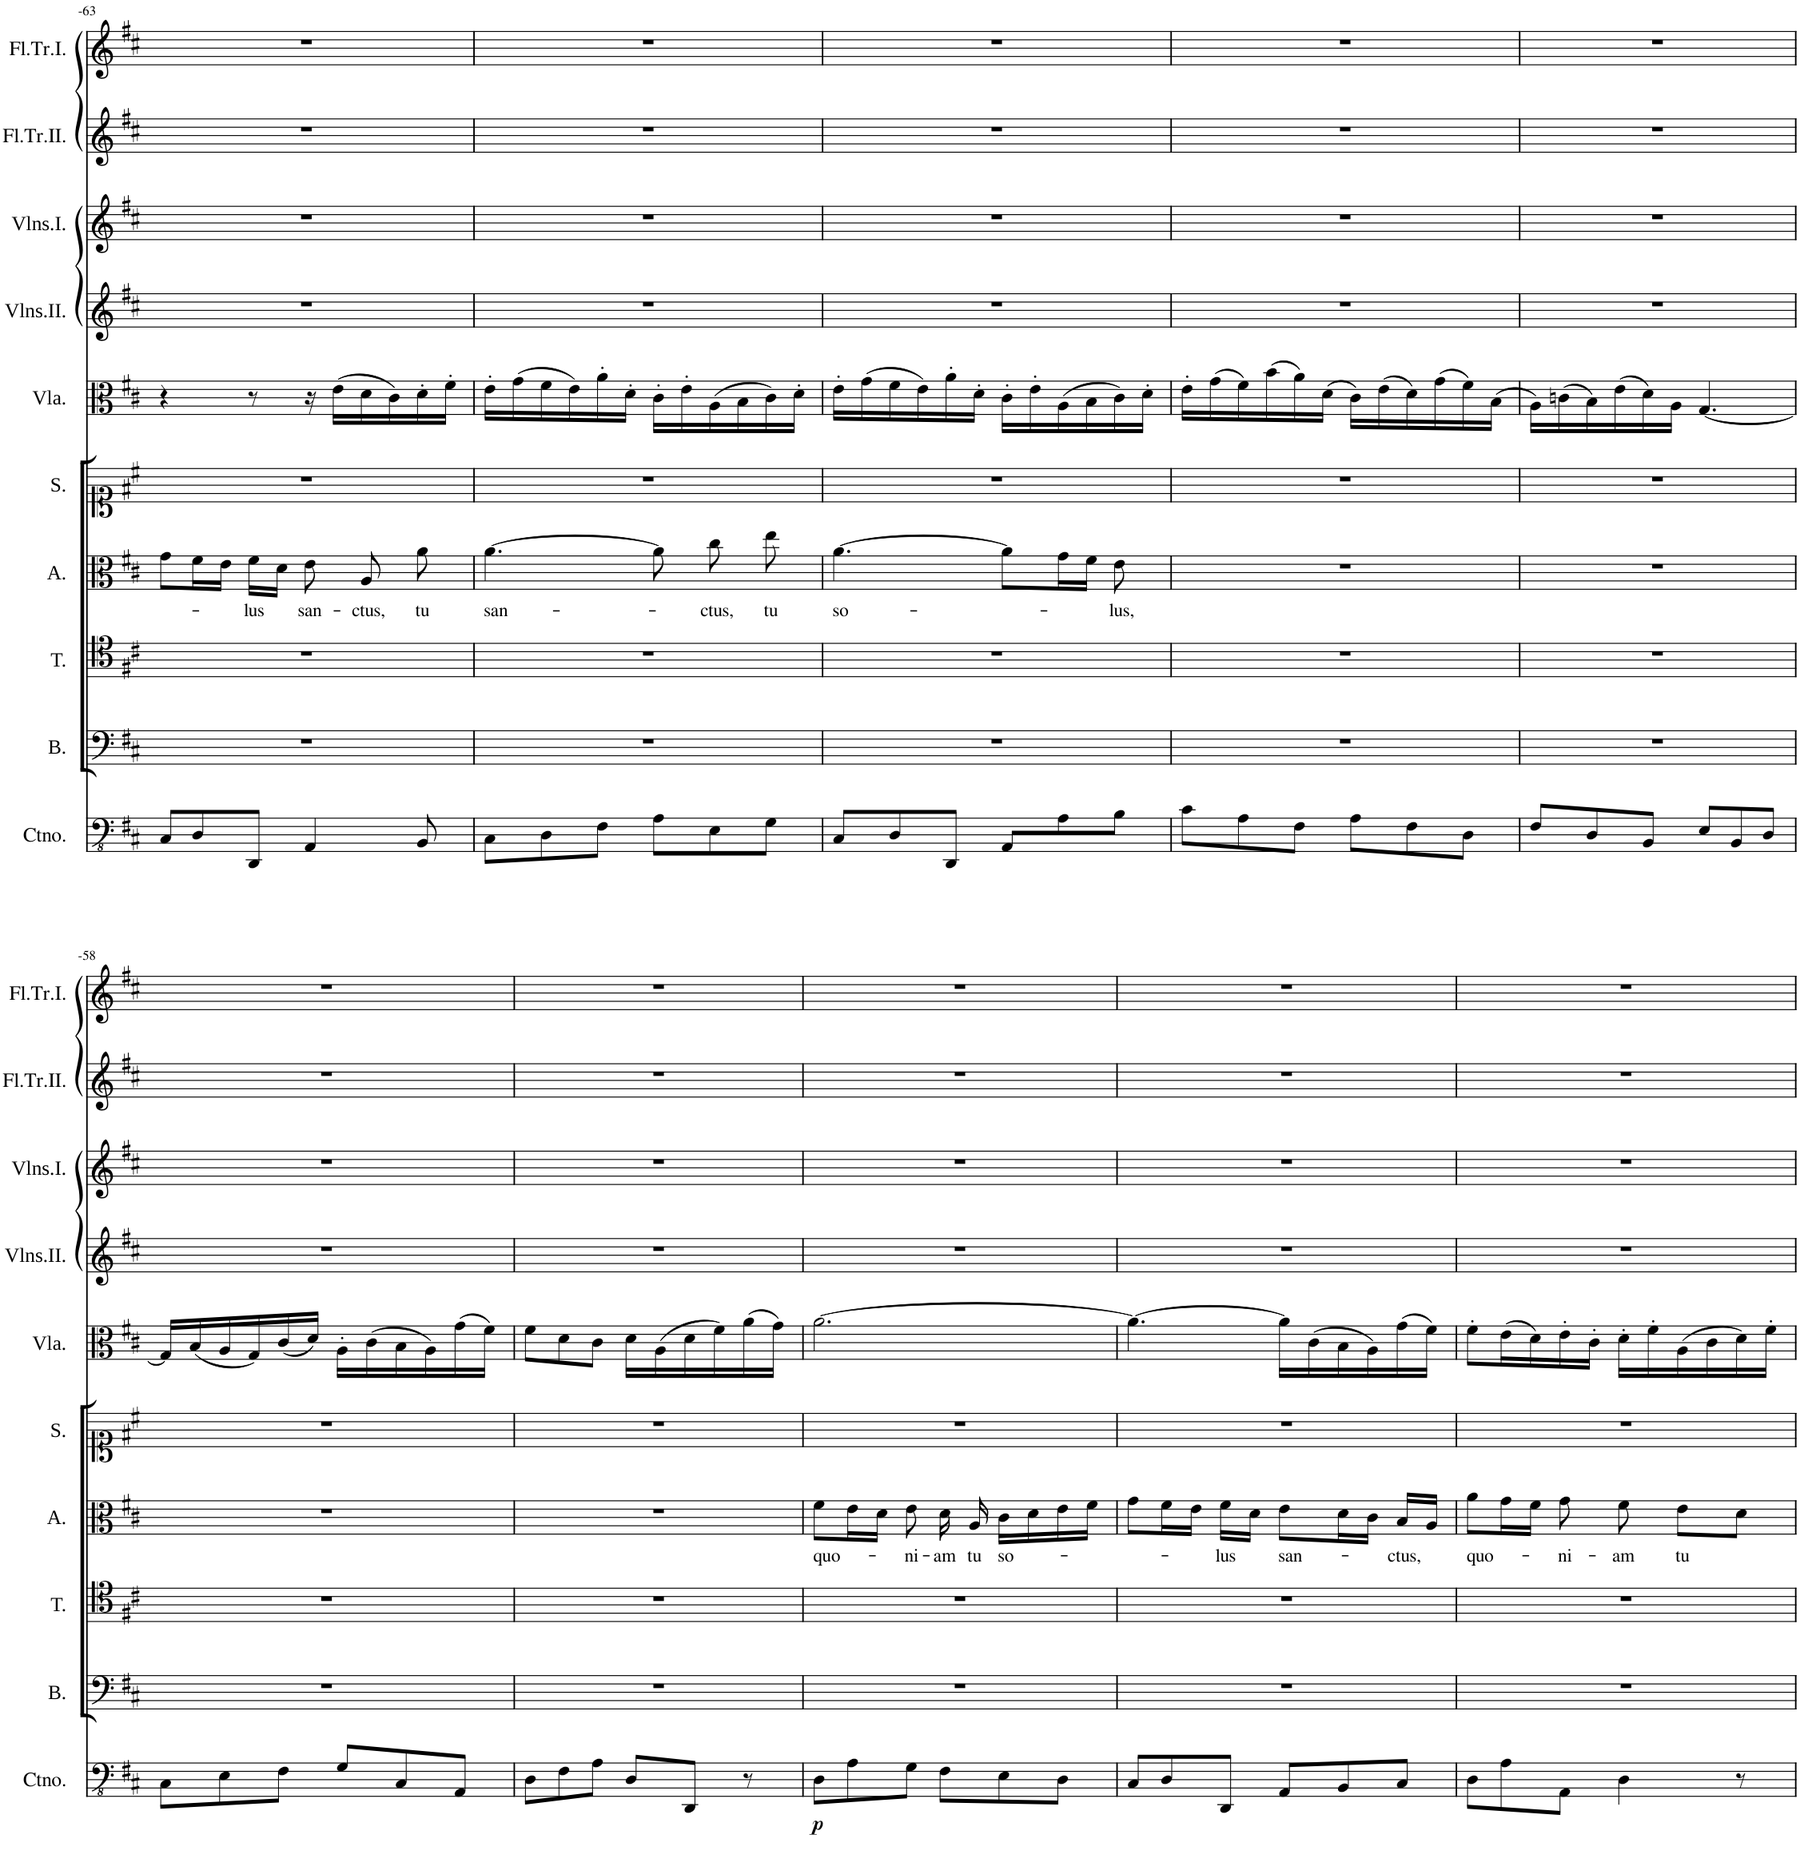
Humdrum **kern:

**kern	**dynam	**kern	**kern	**kern	**text	**kern	**kern	**kern	**kern	**kern	**kern
*part10	*part10	*part9	*part8	*part7	*part7	*part6	*part5	*part4	*part3	*part2	*part1
*staff10	*staff10	*staff9	*staff8	*staff7	*staff7	*staff6	*staff5	*staff4	*staff3	*staff2	*staff1
*I"Continuo.	*	*I"Basso.	*I"Tenore.	*I"Alto.	*	*I"Soprano.	*I"Viola	*I"Violino II.	*I"Violino I.	*I"Flauto Traverso II.	*I"Flauto Traverso I.
*I'Ctno.	*	*I'B.	*I'T.	*I'A.	*	*I'S.	*I'Vla.	*	*	*I'Fl.Tr.II.	*I'Fl.Tr.I.
!!LO:PB:g=z
*clefFv4	*	*clefF4	*clefC4	*clefC3	*	*clefC1	*clefC3	*clefG2	*clefG2	*clefG2	*clefG2
*k[f#c#]	*	*k[f#c#]	*k[f#c#]	*k[f#c#]	*	*k[f#c#]	*k[f#c#]	*k[f#c#]	*k[f#c#]	*k[f#c#]	*k[f#c#]
*M6/8	*	*M6/8	*M6/8	*M6/8	*	*M6/8	*M6/8	*M6/8	*M6/8	*M6/8	*M6/8
=63-	=63-	=63-	=63-	=63-	=63-	=63-	=63-	=63-	=63-	=63-	=63-
8CC#/L	.	2.r	2.r	8g\L	.	2.r	4r	2.r	2.r	2.r	2.r
8DD/	.	.	.	16f#\L	.	.	.	.	.	.	.
.	.	.	.	16e\JJ	.	.	.	.	.	.	.
!	!	!	!	!	!LO:LY:b	!	!	!	!	!	!
8DDD/J	.	.	.	16f#\LL	-lus	.	8r	.	.	.	.
.	.	.	.	16d\JJ	.	.	.	.	.	.	.
!	!	!	!	!	!LO:LY:b	!	!	!	!	!	!
4AAA/	.	.	.	8e\	san-	.	16r	.	.	.	.
.	.	.	.	.	.	.	(16e\LL	.	.	.	.
!	!	!	!	!	!LO:LY:b	!	!	!	!	!	!
.	.	.	.	8A/	-ctus,	.	16d\	.	.	.	.
.	.	.	.	.	.	.	16c#\)	.	.	.	.
!	!	!	!	!	!LO:LY:b	!	!	!	!	!	!
8BBB/	.	.	.	8a\	tu	.	16d'\	.	.	.	.
.	.	.	.	.	.	.	16f#'\JJ	.	.	.	.
=62-	=62-	=62-	=62-	=62-	=62-	=62-	=62-	=62-	=62-	=62-	=62-
!	!	!	!	!	!LO:LY:b	!	!	!	!	!	!
8CC#\L	.	2.r	2.r	[4.a\	san-	2.r	16e'\LL	2.r	2.r	2.r	2.r
.	.	.	.	.	.	.	(16g\	.	.	.	.
8DD\	.	.	.	.	.	.	16f#\	.	.	.	.
.	.	.	.	.	.	.	16e\)	.	.	.	.
8FF#\J	.	.	.	.	.	.	16a'\	.	.	.	.
.	.	.	.	.	.	.	16d'\JJ	.	.	.	.
8AA\L	.	.	.	8a\]	.	.	16c#'\LL	.	.	.	.
.	.	.	.	.	.	.	16e'\	.	.	.	.
!	!	!	!	!	!LO:LY:b	!	!	!	!	!	!
8EE\	.	.	.	8cc#\	-ctus,	.	(16A\	.	.	.	.
.	.	.	.	.	.	.	16B\	.	.	.	.
!	!	!	!	!	!LO:LY:b	!	!	!	!	!	!
8GG\J	.	.	.	8ee\	tu	.	16c#\)	.	.	.	.
.	.	.	.	.	.	.	16d'\JJ	.	.	.	.
=61-	=61-	=61-	=61-	=61-	=61-	=61-	=61-	=61-	=61-	=61-	=61-
!	!	!	!	!	!LO:LY:b	!	!	!	!	!	!
8CC#/L	.	2.r	2.r	[4.a\	so-	2.r	16e'\LL	2.r	2.r	2.r	2.r
.	.	.	.	.	.	.	(16g\	.	.	.	.
8DD/	.	.	.	.	.	.	16f#\	.	.	.	.
.	.	.	.	.	.	.	16e\)	.	.	.	.
8DDD/J	.	.	.	.	.	.	16a'\	.	.	.	.
.	.	.	.	.	.	.	16d'\JJ	.	.	.	.
8AAA/L	.	.	.	8a\L]	.	.	16c#'\LL	.	.	.	.
.	.	.	.	.	.	.	16e'\	.	.	.	.
8AA\	.	.	.	16g\L	.	.	(16A\	.	.	.	.
.	.	.	.	16f#\JJ	.	.	16B\	.	.	.	.
!	!	!	!	!	!LO:LY:b	!	!	!	!	!	!
8BB\J	.	.	.	8e\	-lus,	.	16c#\)	.	.	.	.
.	.	.	.	.	.	.	16d'\JJ	.	.	.	.
=60-	=60-	=60-	=60-	=60-	=60-	=60-	=60-	=60-	=60-	=60-	=60-
8C#\L	.	2.r	2.r	2.r	.	2.r	16e'\LL	2.r	2.r	2.r	2.r
.	.	.	.	.	.	.	(16g\	.	.	.	.
8AA\	.	.	.	.	.	.	16f#\)	.	.	.	.
.	.	.	.	.	.	.	(16b\	.	.	.	.
8FF#\J	.	.	.	.	.	.	16a\)	.	.	.	.
.	.	.	.	.	.	.	(16d\JJ	.	.	.	.
8AA\L	.	.	.	.	.	.	16c#\LL)	.	.	.	.
.	.	.	.	.	.	.	(16e\	.	.	.	.
8FF#\	.	.	.	.	.	.	16d\)	.	.	.	.
.	.	.	.	.	.	.	(16g\	.	.	.	.
8DD\J	.	.	.	.	.	.	16f#\)	.	.	.	.
.	.	.	.	.	.	.	(16B\JJ	.	.	.	.
=59-	=59-	=59-	=59-	=59-	=59-	=59-	=59-	=59-	=59-	=59-	=59-
8FF#/L	.	2.r	2.r	2.r	.	2.r	16A\LL)	2.r	2.r	2.r	2.r
.	.	.	.	.	.	.	(16cn\	.	.	.	.
8DD/	.	.	.	.	.	.	16B\)	.	.	.	.
.	.	.	.	.	.	.	(16e\	.	.	.	.
8BBB/J	.	.	.	.	.	.	16d\)	.	.	.	.
.	.	.	.	.	.	.	16A\JJ	.	.	.	.
8EE/L	.	.	.	.	.	.	[4.G/	.	.	.	.
8BBB/	.	.	.	.	.	.	.	.	.	.	.
8DD/J	.	.	.	.	.	.	.	.	.	.	.
!!LO:LB:g=z
=58-	=58-	=58-	=58-	=58-	=58-	=58-	=58-	=58-	=58-	=58-	=58-
8CC#\L	.	2.r	2.r	2.r	.	2.r	16G/LL]	2.r	2.r	2.r	2.r
.	.	.	.	.	.	.	(16B/	.	.	.	.
8EE\	.	.	.	.	.	.	16A/	.	.	.	.
.	.	.	.	.	.	.	16G/)	.	.	.	.
8FF#\J	.	.	.	.	.	.	(16c#/	.	.	.	.
.	.	.	.	.	.	.	16d/JJ)	.	.	.	.
8GG/L	.	.	.	.	.	.	16A'\LL	.	.	.	.
.	.	.	.	.	.	.	(16c#\	.	.	.	.
8CC#/	.	.	.	.	.	.	16B\	.	.	.	.
.	.	.	.	.	.	.	16A\)	.	.	.	.
8AAA/J	.	.	.	.	.	.	(16g\	.	.	.	.
.	.	.	.	.	.	.	16f#\JJ)	.	.	.	.
=57-	=57-	=57-	=57-	=57-	=57-	=57-	=57-	=57-	=57-	=57-	=57-
8DD\L	.	2.r	2.r	2.r	.	2.r	8f#\L	2.r	2.r	2.r	2.r
8FF#\	.	.	.	.	.	.	8d\	.	.	.	.
8AA\J	.	.	.	.	.	.	8c#\J	.	.	.	.
8DD/L	.	.	.	.	.	.	16d\LL	.	.	.	.
.	.	.	.	.	.	.	(16A\	.	.	.	.
8DDD/J	.	.	.	.	.	.	16d\	.	.	.	.
.	.	.	.	.	.	.	16f#\)	.	.	.	.
8r	.	.	.	.	.	.	(16a\	.	.	.	.
.	.	.	.	.	.	.	16g\JJ)	.	.	.	.
=56-	=56-	=56-	=56-	=56-	=56-	=56-	=56-	=56-	=56-	=56-	=56-
!	!LO:DY:b	!	!	!	!LO:LY:b	!	!	!	!	!	!
8DD\L	p	2.r	2.r	8f#\L	quo-	2.r	[2.a\	2.r	2.r	2.r	2.r
8AA\	.	.	.	16e\L	.	.	.	.	.	.	.
.	.	.	.	16d\JJ	.	.	.	.	.	.	.
!	!	!	!	!	!LO:LY:b	!	!	!	!	!	!
8GG\J	.	.	.	8e\	-ni-	.	.	.	.	.	.
!	!	!	!	!	!LO:LY:b	!	!	!	!	!	!
8FF#\L	.	.	.	16d\	-am	.	.	.	.	.	.
!	!	!	!	!	!LO:LY:b	!	!	!	!	!	!
.	.	.	.	16A/	tu	.	.	.	.	.	.
!	!	!	!	!	!LO:LY:b	!	!	!	!	!	!
8EE\	.	.	.	16c#\LL	so-	.	.	.	.	.	.
.	.	.	.	16d\	.	.	.	.	.	.	.
8DD\J	.	.	.	16e\	.	.	.	.	.	.	.
.	.	.	.	16f#\JJ	.	.	.	.	.	.	.
=55-	=55-	=55-	=55-	=55-	=55-	=55-	=55-	=55-	=55-	=55-	=55-
8CC#/L	.	2.r	2.r	8g\L	.	2.r	4.a\_	2.r	2.r	2.r	2.r
8DD/	.	.	.	16f#\L	.	.	.	.	.	.	.
.	.	.	.	16e\JJ	.	.	.	.	.	.	.
!	!	!	!	!	!LO:LY:b	!	!	!	!	!	!
8DDD/J	.	.	.	16f#\LL	-lus	.	.	.	.	.	.
.	.	.	.	16d\JJ	.	.	.	.	.	.	.
!	!	!	!	!	!LO:LY:b	!	!	!	!	!	!
8AAA/L	.	.	.	8e\L	san-	.	16a\LL]	.	.	.	.
.	.	.	.	.	.	.	(16c#\	.	.	.	.
8BBB/	.	.	.	16d\L	.	.	16B\	.	.	.	.
.	.	.	.	16c#\JJ	.	.	16A\)	.	.	.	.
!	!	!	!	!	!LO:LY:b	!	!	!	!	!	!
8CC#/J	.	.	.	16B/LL	-ctus,	.	(16g\	.	.	.	.
.	.	.	.	16A/JJ	.	.	16f#\JJ)	.	.	.	.
=54-	=54-	=54-	=54-	=54-	=54-	=54-	=54-	=54-	=54-	=54-	=54-
!	!	!	!	!	!LO:LY:b	!	!	!	!	!	!
8DD\L	.	2.r	2.r	8a\L	quo-	2.r	8f#'\L	2.r	2.r	2.r	2.r
8AA\	.	.	.	16g\L	.	.	(16e\L	.	.	.	.
.	.	.	.	16f#\JJ	.	.	16d\)	.	.	.	.
!	!	!	!	!	!LO:LY:b	!	!	!	!	!	!
8AAA\J	.	.	.	8g\	-ni-	.	16e'\	.	.	.	.
.	.	.	.	.	.	.	16c#'\JJ	.	.	.	.
!	!	!	!	!	!LO:LY:b	!	!	!	!	!	!
4DD\	.	.	.	8f#\	-am	.	16d'\LL	.	.	.	.
.	.	.	.	.	.	.	16f#'\	.	.	.	.
!	!	!	!	!	!LO:LY:b	!	!	!	!	!	!
.	.	.	.	8e\L	tu	.	(16A\	.	.	.	.
.	.	.	.	.	.	.	16c#\	.	.	.	.
8r	.	.	.	8d\J	.	.	16d\)	.	.	.	.
.	.	.	.	.	.	.	16f#'\JJ	.	.	.	.
=	=	=	=	=	=	=	=	=	=	=	=
*-	*-	*-	*-	*-	*-	*-	*-	*-	*-	*-	*-
